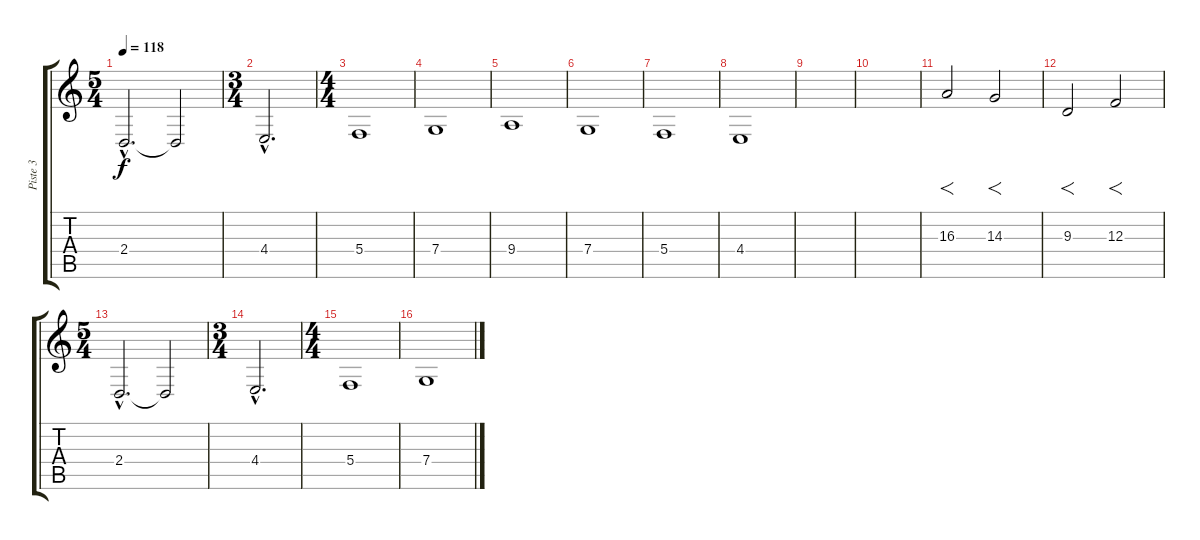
\track ("Piste 3" "Piste 3") {instrument tremolostrings}
\staff {score tabs}
\tuning (D4 A3 F3 C3 G2 D2) {hide}
\ts (5 4)
\tempo 118
\clef g2
\ks c
2.4{hac}.2{d dy f balance 8 instrument tremolostrings} 2.4{t}.2 |
\ts (3 4)
4.4{hac}.2{d} |
\ts (4 4)
5.4.1 |
7.4.1 |
9.4.1 |
7.4.1 |
5.4.1 |
4.4.1 |
|
|
16.3.2{f} 14.3.2{f} |
9.3.2{f} 12.3.2{f} |
\ts (5 4)
2.4{hac}.2{d} 2.4{t}.2 |
\ts (3 4)
4.4{hac}.2{d} |
\ts (4 4)
5.4.1 |
7.4.1
